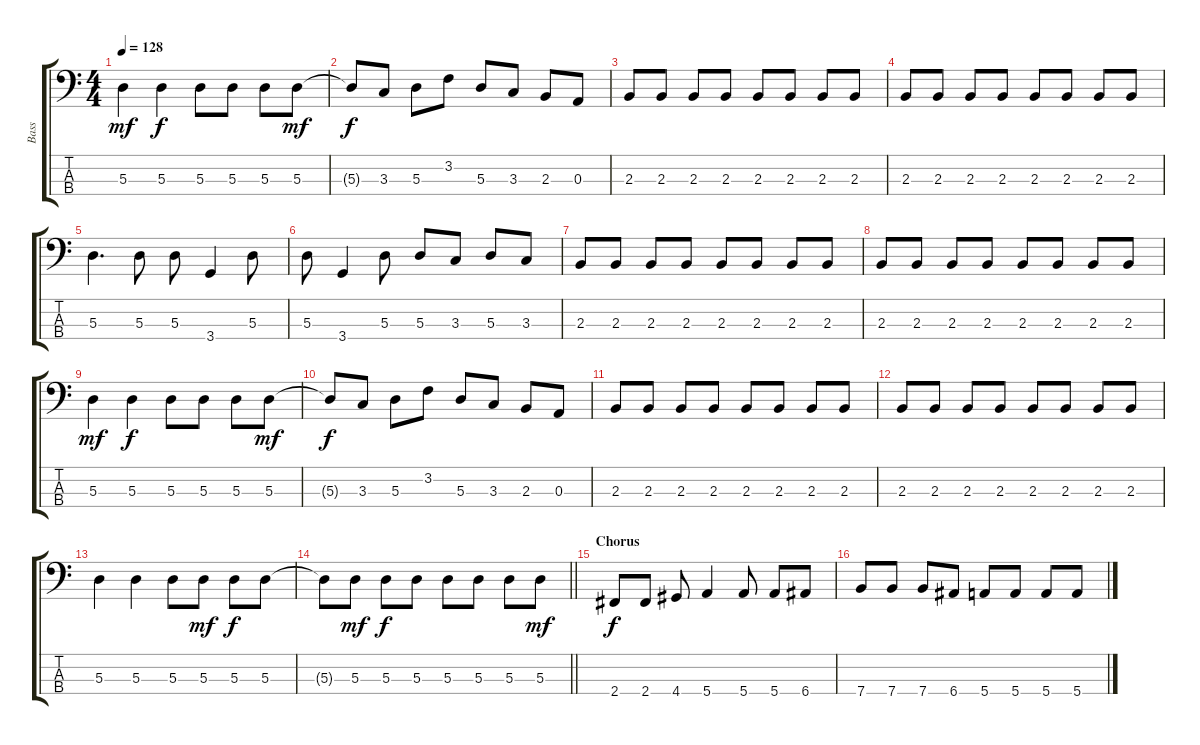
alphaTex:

\track ("Bass" "Bass") {instrument electricbasspick}
\staff {score tabs}
\tuning (G2 D2 A1 E1) {hide}
\ts (4 4)
\tempo 128
\clef f4
\ks c
5.3.4{dy mf} 5.3.4{dy f} 5.3.8 5.3.8 5.3.8 5.3.8{dy mf} |
5.3{t}.8{dy f} 3.3.8 5.3.8 3.2.8 5.3.8 3.3.8 2.3.8 0.3.8 |
2.3.8 2.3.8 2.3.8 2.3.8 2.3.8 2.3.8 2.3.8 2.3.8 |
2.3.8 2.3.8 2.3.8 2.3.8 2.3.8 2.3.8 2.3.8 2.3.8 |
5.3.4{d} 5.3.8 5.3.8 3.4.4 5.3.8 |
5.3.8 3.4.4 5.3.8 5.3.8 3.3.8 5.3.8 3.3.8 |
2.3.8 2.3.8 2.3.8 2.3.8 2.3.8 2.3.8 2.3.8 2.3.8 |
2.3.8 2.3.8 2.3.8 2.3.8 2.3.8 2.3.8 2.3.8 2.3.8 |
5.3.4{dy mf} 5.3.4{dy f} 5.3.8 5.3.8 5.3.8 5.3.8{dy mf} |
5.3{t}.8{dy f} 3.3.8 5.3.8 3.2.8 5.3.8 3.3.8 2.3.8 0.3.8 |
2.3.8 2.3.8 2.3.8 2.3.8 2.3.8 2.3.8 2.3.8 2.3.8 |
2.3.8 2.3.8 2.3.8 2.3.8 2.3.8 2.3.8 2.3.8 2.3.8 |
5.3.4 5.3.4 5.3.8 5.3.8{dy mf} 5.3.8{dy f} 5.3.8 |
\barLineRight lightlight
5.3{t}.8 5.3.8{dy mf} 5.3.8{dy f} 5.3.8 5.3.8 5.3.8 5.3.8 5.3.8{dy mf} |
\section ("" "Chorus")
2.4.8{dy f} 2.4.8 4.4.8 5.4.4 5.4.8 5.4.8 6.4.8 |
7.4.8 7.4.8 7.4.8 6.4.8 5.4.8 5.4.8 5.4.8 5.4.8
